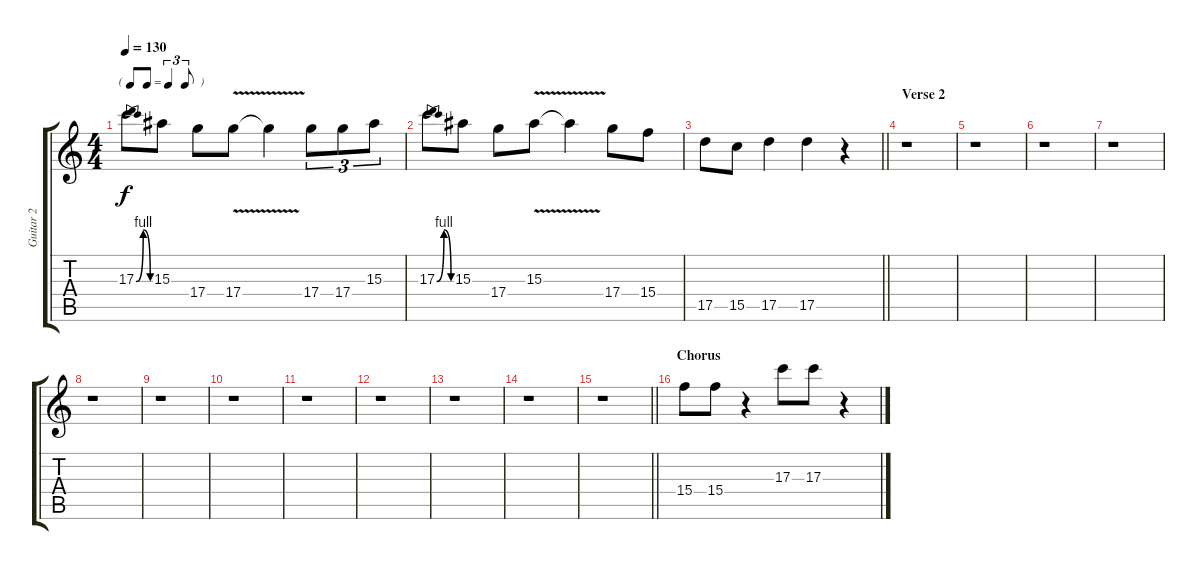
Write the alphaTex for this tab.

\track ("Guitar 2" "Guitar 2") {instrument overdrivenguitar}
\staff {score tabs}
\tuning (E4 B3 G3 D3 A2 E2) {hide}
\ts (4 4)
\tf triplet8th
\tempo 130
\clef g2
\ks c
17.3{be (bendrelease 0 0 30 4 30 4 60 0)}.8{dy f} 15.3.8 17.4.8 17.4{v}.8 17.4{t}.4 17.4.8{tu (3 2)} 17.4.8{tu (3 2)} 15.3.8{tu (3 2)} |
17.3{be (bendrelease 0 0 30 4 30 4 60 0)}.8 15.3.8 17.4.8 15.3{v}.8 15.3{t}.4 17.4.8 15.4.8 |
\barLineRight lightlight
17.5.8 15.5.8 17.5.4 17.5.4 r.4 |
\section ("" "Verse 2")
r.1 |
r.1 |
r.1 |
r.1 |
r.1 |
r.1 |
r.1 |
r.1 |
r.1 |
r.1 |
r.1 |
\barLineRight lightlight
r.1 |
\section ("" "Chorus")
15.4.8 15.4.8 r.4 17.3.8 17.3.8 r.4
